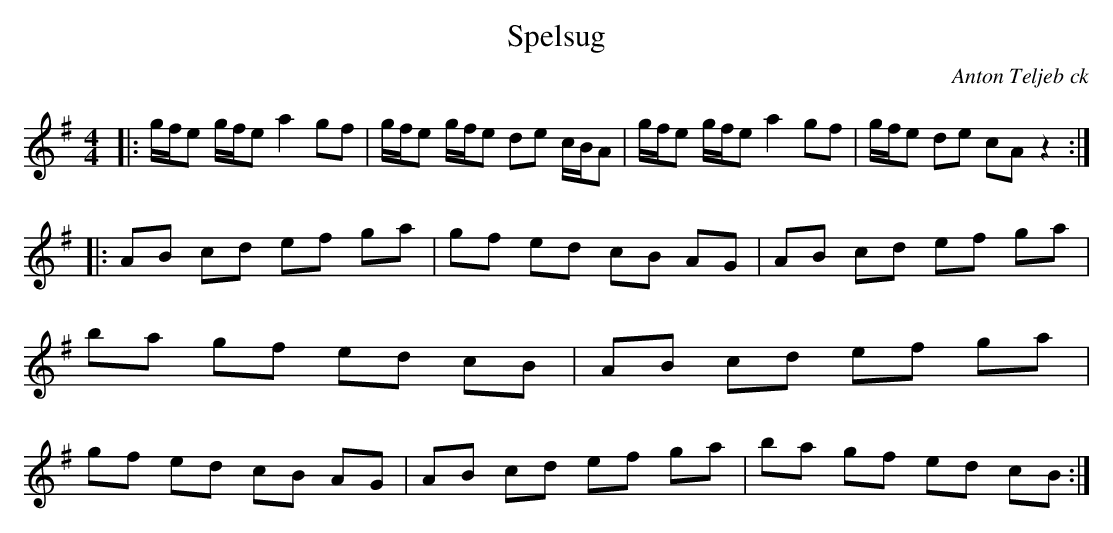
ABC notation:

X:1
T:Spelsug
C:Anton Teljeb ck
M:4/4
L:1/8
K:G
|: g/f/e g/f/e a2 gf | g/f/e g/f/e de c/B/A | g/f/e g/f/e a2 gf | g/f/e de cA z2 :|
|: AB cd ef ga | gf ed cB AG | AB cd ef ga | ba gf ed cB |AB cd ef ga | gf ed cB AG | AB cd ef ga | ba gf ed cB :|
